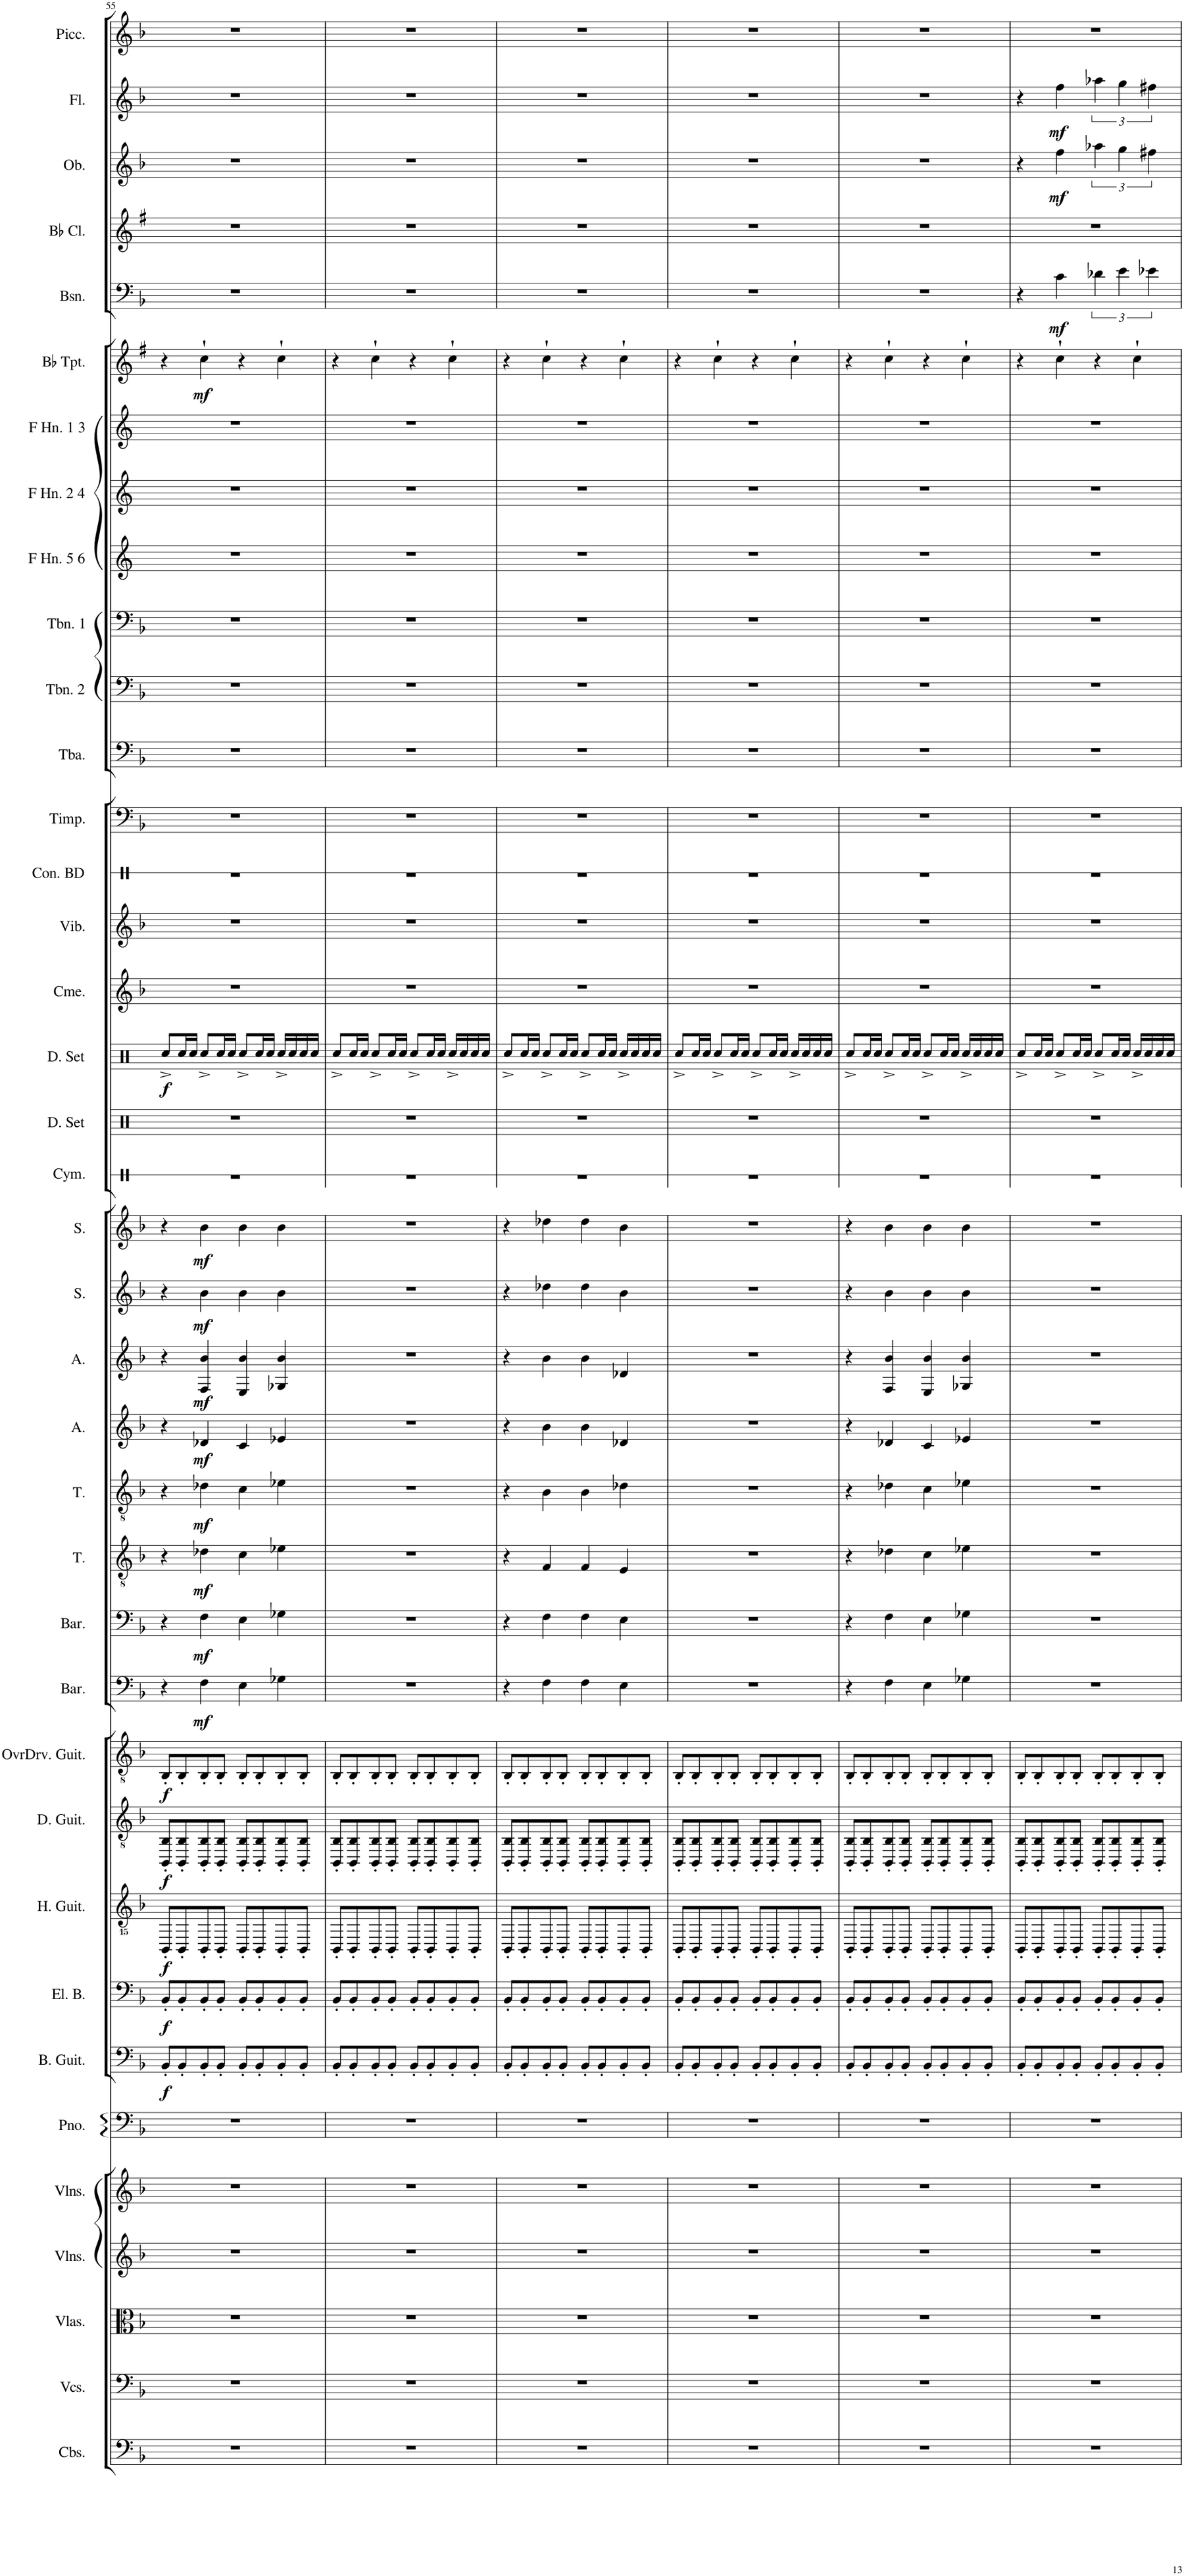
**kern	**kern	**kern	**kern	**kern	**kern	**kern	**dynam	**kern	**dynam	**kern	**dynam	**kern	**dynam	**kern	**dynam	**kern	**dynam	**kern	**dynam	**kern	**dynam	**kern	**dynam	**kern	**dynam	**kern	**dynam	**kern	**dynam	**kern	**dynam	**kern	**kern	**kern	**dynam	**kern	**kern	**kern	**kern	**kern	**kern	**kern	**kern	**kern	**kern	**kern	**dynam	**kern	**dynam	**kern	**kern	**dynam	**kern	**dynam	**kern
*part38	*part37	*part36	*part35	*part34	*part33	*part32	*part32	*part31	*part31	*part30	*part30	*part29	*part29	*part28	*part28	*part27	*part27	*part26	*part26	*part25	*part25	*part24	*part24	*part23	*part23	*part22	*part22	*part21	*part21	*part20	*part20	*part19	*part18	*part17	*part17	*part16	*part15	*part14	*part13	*part12	*part11	*part10	*part9	*part8	*part7	*part6	*part6	*part5	*part5	*part4	*part3	*part3	*part2	*part2	*part1
*staff38	*staff37	*staff36	*staff35	*staff34	*staff33	*staff32	*staff32	*staff31	*staff31	*staff30	*staff30	*staff29	*staff29	*staff28	*staff28	*staff27	*staff27	*staff26	*staff26	*staff25	*staff25	*staff24	*staff24	*staff23	*staff23	*staff22	*staff22	*staff21	*staff21	*staff20	*staff20	*staff19	*staff18	*staff17	*staff17	*staff16	*staff15	*staff14	*staff13	*staff12	*staff11	*staff10	*staff9	*staff8	*staff7	*staff6	*staff6	*staff5	*staff5	*staff4	*staff3	*staff3	*staff2	*staff2	*staff1
*I"Contrabasses	*I"Violoncellos	*I"Violas	*I"Violins	*I"Violins	*I"Piano	*I"Bass Guitar	*	*I"Electric Bass	*	*I"Guitar Harmonics	*	*I"Distortion Guitar	*	*I"Overdrive Guitar	*	*I"Baritone	*	*I"Baritone	*	*I"Tenor	*	*I"Tenor	*	*I"Alto	*	*I"Alto	*	*I"Soprano	*	*I"Soprano	*	*I"Cymbal	*I"Drumset	*I"Drumset	*	*I"Chimes	*I"Vibraphone	*I"Concert Bass Drum	*I"Timpani	*I"Tuba	*I"Trombone 2	*I"Trombone 1	*I"F Horn 5  6	*I"F Horn 2 4	*I"F Horn 1 3	*I"Bb Trumpet	*	*I"Bassoons	*	*I"Bb Clarinet	*I"Oboes	*	*I"Flutes	*	*I"Piccolo
*I'Cbs.	*I'Vcs.	*I'Vlas.	*I'Vlns.	*I'Vlns.	*I'Pno.	*I'B. Guit.	*	*I'El. B.	*	*	*	*I'D. Guit.	*	*I'OvrDrv. Guit.	*	*I'Bar.	*	*I'Bar.	*	*I'T.	*	*I'T.	*	*I'A.	*	*I'A.	*	*I'S.	*	*I'S.	*	*I'Cym.	*I'D. Set	*I'D. Set	*	*I'Cme.	*I'Vib.	*I'Con. BD	*I'Timp.	*I'Tba.	*I'Tbn. 2	*I'Tbn. 1	*I'F Hn. 5 6	*I'F Hn. 2 4	*I'F Hn. 1 3	*I'Bb Tpt.	*	*I'Bsn.	*	*I'Bb Cl.	*I'Ob.	*	*I'Fl.	*	*I'Picc.
!!LO:PB:g=z
*clefF4	*clefF4	*clefC3	*clefG2	*clefG2	*clefF4	*clefF4	*	*clefF4	*	*clefGvv2	*	*clefGv2	*	*clefGv2	*	*clefF4	*	*clefF4	*	*clefGv2	*	*clefGv2	*	*clefG2	*	*clefG2	*	*clefG2	*	*clefG2	*	*clefX	*clefX	*clefX	*	*clefG2	*clefG2	*clefX	*clefF4	*clefF4	*clefF4	*clefF4	*clefG2	*clefG2	*clefG2	*clefG2	*	*clefF4	*	*clefG2	*clefG2	*	*clefG2	*	*clefG2
*Trd7c12	*	*	*	*	*	*Trd7c12	*	*Trd7c12	*	*	*	*	*	*	*	*	*	*	*	*	*	*	*	*	*	*	*	*	*	*	*	*	*	*	*	*	*	*	*	*	*	*	*Trd4c7	*Trd4c7	*Trd4c7	*Trd1c2	*	*	*	*Trd1c2	*	*	*	*	*Trd-7c-12
*k[b-]	*k[b-]	*k[b-]	*k[b-]	*k[b-]	*k[b-]	*k[b-]	*	*k[b-]	*	*k[b-]	*	*k[b-]	*	*k[b-]	*	*k[b-]	*	*k[b-]	*	*k[b-]	*	*k[b-]	*	*k[b-]	*	*k[b-]	*	*k[b-]	*	*k[b-]	*	*k[]	*k[]	*k[]	*	*k[b-]	*k[b-]	*k[]	*k[b-]	*k[b-]	*k[b-]	*k[b-]	*k[]	*k[]	*k[]	*k[f#]	*	*k[b-]	*	*k[f#]	*k[b-]	*	*k[b-]	*	*k[b-]
*M4/4	*M4/4	*M4/4	*M4/4	*M4/4	*M4/4	*M4/4	*	*M4/4	*	*M4/4	*	*M4/4	*	*M4/4	*	*M4/4	*	*M4/4	*	*M4/4	*	*M4/4	*	*M4/4	*	*M4/4	*	*M4/4	*	*M4/4	*	*M4/4	*M4/4	*M4/4	*	*M4/4	*M4/4	*M4/4	*M4/4	*M4/4	*M4/4	*M4/4	*M4/4	*M4/4	*M4/4	*M4/4	*	*M4/4	*	*M4/4	*M4/4	*	*M4/4	*	*M4/4
=55	=55	=55	=55	=55	=55	=55	=55	=55	=55	=55	=55	=55	=55	=55	=55	=55	=55	=55	=55	=55	=55	=55	=55	=55	=55	=55	=55	=55	=55	=55	=55	=55	=55	=55	=55	=55	=55	=55	=55	=55	=55	=55	=55	=55	=55	=55	=55	=55	=55	=55	=55	=55	=55	=55	=55
!	!	!	!	!	!	!	!LO:DY:b	!	!LO:DY:b	!	!LO:DY:b	!	!LO:DY:b	!	!LO:DY:b	!	!	!	!	!	!	!	!	!	!	!	!	!	!	!	!	!	!	!	!LO:DY:b	!	!	!	!	!	!	!	!	!	!	!	!	!	!	!	!	!	!	!	!
1r	1r	1r	1r	1r	1r	8BB-'/L	f	8BB-'/L	f	8BBBB-'/L	f	8BBB-/' 8BB-/'L	f	8BB-'/L	f	4r	.	4r	.	4r	.	4r	.	4r	.	4r	.	4r	.	4r	.	1r	1r	8Rcc^/L	f	1r	1r	1r	1r	1r	1r	1r	1r	1r	1r	4r	.	1r	.	1r	1r	.	1r	.	1r
.	.	.	.	.	.	8BB-'/	.	8BB-'/	.	8BBBB-'/	.	8BBB-/' 8BB-/'	.	8BB-'/	.	.	.	.	.	.	.	.	.	.	.	.	.	.	.	.	.	.	.	16Rcc/L	.	.	.	.	.	.	.	.	.	.	.	.	.	.	.	.	.	.	.	.	.
.	.	.	.	.	.	.	.	.	.	.	.	.	.	.	.	.	.	.	.	.	.	.	.	.	.	.	.	.	.	.	.	.	.	16Rcc/JJ	.	.	.	.	.	.	.	.	.	.	.	.	.	.	.	.	.	.	.	.	.
!	!	!	!	!	!	!	!	!	!	!	!	!	!	!	!	!	!LO:DY:b	!	!LO:DY:b	!	!LO:DY:b	!	!LO:DY:b	!	!LO:DY:b	!	!LO:DY:b	!	!LO:DY:b	!	!LO:DY:b	!	!	!	!	!	!	!	!	!	!	!	!	!	!	!	!LO:DY:b	!	!	!	!	!	!	!	!
.	.	.	.	.	.	8BB-'/	.	8BB-'/	.	8BBBB-'/	.	8BBB-/' 8BB-/'	.	8BB-'/	.	4F^\	mf	4F^\	mf	4d-X^\	mf	4d-X^\	mf	4d-X^/	mf	4F/^ 4b-/^	mf	4b-^\	mf	4b-^\	mf	.	.	8Rcc^/L	.	.	.	.	.	.	.	.	.	.	.	4cc`\	mf	.	.	.	.	.	.	.	.
.	.	.	.	.	.	8BB-'/J	.	8BB-'/J	.	8BBBB-'/J	.	8BBB-/' 8BB-/'J	.	8BB-'/J	.	.	.	.	.	.	.	.	.	.	.	.	.	.	.	.	.	.	.	16Rcc/L	.	.	.	.	.	.	.	.	.	.	.	.	.	.	.	.	.	.	.	.	.
.	.	.	.	.	.	.	.	.	.	.	.	.	.	.	.	.	.	.	.	.	.	.	.	.	.	.	.	.	.	.	.	.	.	16Rcc/JJ	.	.	.	.	.	.	.	.	.	.	.	.	.	.	.	.	.	.	.	.	.
.	.	.	.	.	.	8BB-'/L	.	8BB-'/L	.	8BBBB-'/L	.	8BBB-/' 8BB-/'L	.	8BB-'/L	.	4E^\	.	4E^\	.	4c^\	.	4c^\	.	4c^/	.	4E/^ 4b-/^	.	4b-^\	.	4b-^\	.	.	.	8Rcc^/L	.	.	.	.	.	.	.	.	.	.	.	4r	.	.	.	.	.	.	.	.	.
.	.	.	.	.	.	8BB-'/	.	8BB-'/	.	8BBBB-'/	.	8BBB-/' 8BB-/'	.	8BB-'/	.	.	.	.	.	.	.	.	.	.	.	.	.	.	.	.	.	.	.	16Rcc/L	.	.	.	.	.	.	.	.	.	.	.	.	.	.	.	.	.	.	.	.	.
.	.	.	.	.	.	.	.	.	.	.	.	.	.	.	.	.	.	.	.	.	.	.	.	.	.	.	.	.	.	.	.	.	.	16Rcc/JJ	.	.	.	.	.	.	.	.	.	.	.	.	.	.	.	.	.	.	.	.	.
.	.	.	.	.	.	8BB-'/	.	8BB-'/	.	8BBBB-'/	.	8BBB-/' 8BB-/'	.	8BB-'/	.	4G-X^\	.	4G-X^\	.	4e-X^\	.	4e-X^\	.	4e-X^/	.	4G-X/^ 4b-/^	.	4b-^\	.	4b-^\	.	.	.	16Rcc^/LL	.	.	.	.	.	.	.	.	.	.	.	4cc`\	.	.	.	.	.	.	.	.	.
.	.	.	.	.	.	.	.	.	.	.	.	.	.	.	.	.	.	.	.	.	.	.	.	.	.	.	.	.	.	.	.	.	.	16Rcc/	.	.	.	.	.	.	.	.	.	.	.	.	.	.	.	.	.	.	.	.	.
.	.	.	.	.	.	8BB-'/J	.	8BB-'/J	.	8BBBB-'/J	.	8BBB-/' 8BB-/'J	.	8BB-'/J	.	.	.	.	.	.	.	.	.	.	.	.	.	.	.	.	.	.	.	16Rcc/	.	.	.	.	.	.	.	.	.	.	.	.	.	.	.	.	.	.	.	.	.
.	.	.	.	.	.	.	.	.	.	.	.	.	.	.	.	.	.	.	.	.	.	.	.	.	.	.	.	.	.	.	.	.	.	16Rcc/JJ	.	.	.	.	.	.	.	.	.	.	.	.	.	.	.	.	.	.	.	.	.
=56	=56	=56	=56	=56	=56	=56	=56	=56	=56	=56	=56	=56	=56	=56	=56	=56	=56	=56	=56	=56	=56	=56	=56	=56	=56	=56	=56	=56	=56	=56	=56	=56	=56	=56	=56	=56	=56	=56	=56	=56	=56	=56	=56	=56	=56	=56	=56	=56	=56	=56	=56	=56	=56	=56	=56
1r	1r	1r	1r	1r	1r	8BB-'/L	.	8BB-'/L	.	8BBBB-'/L	.	8BBB-/' 8BB-/'L	.	8BB-'/L	.	1r	.	1r	.	1r	.	1r	.	1r	.	1r	.	1r	.	1r	.	1r	1r	8Rcc^/L	.	1r	1r	1r	1r	1r	1r	1r	1r	1r	1r	4r	.	1r	.	1r	1r	.	1r	.	1r
.	.	.	.	.	.	8BB-'/	.	8BB-'/	.	8BBBB-'/	.	8BBB-/' 8BB-/'	.	8BB-'/	.	.	.	.	.	.	.	.	.	.	.	.	.	.	.	.	.	.	.	16Rcc/L	.	.	.	.	.	.	.	.	.	.	.	.	.	.	.	.	.	.	.	.	.
.	.	.	.	.	.	.	.	.	.	.	.	.	.	.	.	.	.	.	.	.	.	.	.	.	.	.	.	.	.	.	.	.	.	16Rcc/JJ	.	.	.	.	.	.	.	.	.	.	.	.	.	.	.	.	.	.	.	.	.
.	.	.	.	.	.	8BB-'/	.	8BB-'/	.	8BBBB-'/	.	8BBB-/' 8BB-/'	.	8BB-'/	.	.	.	.	.	.	.	.	.	.	.	.	.	.	.	.	.	.	.	8Rcc^/L	.	.	.	.	.	.	.	.	.	.	.	4cc`\	.	.	.	.	.	.	.	.	.
.	.	.	.	.	.	8BB-'/J	.	8BB-'/J	.	8BBBB-'/J	.	8BBB-/' 8BB-/'J	.	8BB-'/J	.	.	.	.	.	.	.	.	.	.	.	.	.	.	.	.	.	.	.	16Rcc/L	.	.	.	.	.	.	.	.	.	.	.	.	.	.	.	.	.	.	.	.	.
.	.	.	.	.	.	.	.	.	.	.	.	.	.	.	.	.	.	.	.	.	.	.	.	.	.	.	.	.	.	.	.	.	.	16Rcc/JJ	.	.	.	.	.	.	.	.	.	.	.	.	.	.	.	.	.	.	.	.	.
.	.	.	.	.	.	8BB-'/L	.	8BB-'/L	.	8BBBB-'/L	.	8BBB-/' 8BB-/'L	.	8BB-'/L	.	.	.	.	.	.	.	.	.	.	.	.	.	.	.	.	.	.	.	8Rcc^/L	.	.	.	.	.	.	.	.	.	.	.	4r	.	.	.	.	.	.	.	.	.
.	.	.	.	.	.	8BB-'/	.	8BB-'/	.	8BBBB-'/	.	8BBB-/' 8BB-/'	.	8BB-'/	.	.	.	.	.	.	.	.	.	.	.	.	.	.	.	.	.	.	.	16Rcc/L	.	.	.	.	.	.	.	.	.	.	.	.	.	.	.	.	.	.	.	.	.
.	.	.	.	.	.	.	.	.	.	.	.	.	.	.	.	.	.	.	.	.	.	.	.	.	.	.	.	.	.	.	.	.	.	16Rcc/JJ	.	.	.	.	.	.	.	.	.	.	.	.	.	.	.	.	.	.	.	.	.
.	.	.	.	.	.	8BB-'/	.	8BB-'/	.	8BBBB-'/	.	8BBB-/' 8BB-/'	.	8BB-'/	.	.	.	.	.	.	.	.	.	.	.	.	.	.	.	.	.	.	.	16Rcc^/LL	.	.	.	.	.	.	.	.	.	.	.	4cc`\	.	.	.	.	.	.	.	.	.
.	.	.	.	.	.	.	.	.	.	.	.	.	.	.	.	.	.	.	.	.	.	.	.	.	.	.	.	.	.	.	.	.	.	16Rcc/	.	.	.	.	.	.	.	.	.	.	.	.	.	.	.	.	.	.	.	.	.
.	.	.	.	.	.	8BB-'/J	.	8BB-'/J	.	8BBBB-'/J	.	8BBB-/' 8BB-/'J	.	8BB-'/J	.	.	.	.	.	.	.	.	.	.	.	.	.	.	.	.	.	.	.	16Rcc/	.	.	.	.	.	.	.	.	.	.	.	.	.	.	.	.	.	.	.	.	.
.	.	.	.	.	.	.	.	.	.	.	.	.	.	.	.	.	.	.	.	.	.	.	.	.	.	.	.	.	.	.	.	.	.	16Rcc/JJ	.	.	.	.	.	.	.	.	.	.	.	.	.	.	.	.	.	.	.	.	.
=57	=57	=57	=57	=57	=57	=57	=57	=57	=57	=57	=57	=57	=57	=57	=57	=57	=57	=57	=57	=57	=57	=57	=57	=57	=57	=57	=57	=57	=57	=57	=57	=57	=57	=57	=57	=57	=57	=57	=57	=57	=57	=57	=57	=57	=57	=57	=57	=57	=57	=57	=57	=57	=57	=57	=57
1r	1r	1r	1r	1r	1r	8BB-'/L	.	8BB-'/L	.	8BBBB-'/L	.	8BBB-/' 8BB-/'L	.	8BB-'/L	.	4r	.	4r	.	4r	.	4r	.	4r	.	4r	.	4r	.	4r	.	1r	1r	8Rcc^/L	.	1r	1r	1r	1r	1r	1r	1r	1r	1r	1r	4r	.	1r	.	1r	1r	.	1r	.	1r
.	.	.	.	.	.	8BB-'/	.	8BB-'/	.	8BBBB-'/	.	8BBB-/' 8BB-/'	.	8BB-'/	.	.	.	.	.	.	.	.	.	.	.	.	.	.	.	.	.	.	.	16Rcc/L	.	.	.	.	.	.	.	.	.	.	.	.	.	.	.	.	.	.	.	.	.
.	.	.	.	.	.	.	.	.	.	.	.	.	.	.	.	.	.	.	.	.	.	.	.	.	.	.	.	.	.	.	.	.	.	16Rcc/JJ	.	.	.	.	.	.	.	.	.	.	.	.	.	.	.	.	.	.	.	.	.
.	.	.	.	.	.	8BB-'/	.	8BB-'/	.	8BBBB-'/	.	8BBB-/' 8BB-/'	.	8BB-'/	.	4F^\	.	4F^\	.	4F^/	.	4B-^\	.	4b-^\	.	4b-^\	.	4dd-X^\	.	4dd-X^\	.	.	.	8Rcc^/L	.	.	.	.	.	.	.	.	.	.	.	4cc`\	.	.	.	.	.	.	.	.	.
.	.	.	.	.	.	8BB-'/J	.	8BB-'/J	.	8BBBB-'/J	.	8BBB-/' 8BB-/'J	.	8BB-'/J	.	.	.	.	.	.	.	.	.	.	.	.	.	.	.	.	.	.	.	16Rcc/L	.	.	.	.	.	.	.	.	.	.	.	.	.	.	.	.	.	.	.	.	.
.	.	.	.	.	.	.	.	.	.	.	.	.	.	.	.	.	.	.	.	.	.	.	.	.	.	.	.	.	.	.	.	.	.	16Rcc/JJ	.	.	.	.	.	.	.	.	.	.	.	.	.	.	.	.	.	.	.	.	.
.	.	.	.	.	.	8BB-'/L	.	8BB-'/L	.	8BBBB-'/L	.	8BBB-/' 8BB-/'L	.	8BB-'/L	.	4F^\	.	4F^\	.	4F^/	.	4B-^\	.	4b-^\	.	4b-^\	.	4dd-^\	.	4dd-^\	.	.	.	8Rcc^/L	.	.	.	.	.	.	.	.	.	.	.	4r	.	.	.	.	.	.	.	.	.
.	.	.	.	.	.	8BB-'/	.	8BB-'/	.	8BBBB-'/	.	8BBB-/' 8BB-/'	.	8BB-'/	.	.	.	.	.	.	.	.	.	.	.	.	.	.	.	.	.	.	.	16Rcc/L	.	.	.	.	.	.	.	.	.	.	.	.	.	.	.	.	.	.	.	.	.
.	.	.	.	.	.	.	.	.	.	.	.	.	.	.	.	.	.	.	.	.	.	.	.	.	.	.	.	.	.	.	.	.	.	16Rcc/JJ	.	.	.	.	.	.	.	.	.	.	.	.	.	.	.	.	.	.	.	.	.
.	.	.	.	.	.	8BB-'/	.	8BB-'/	.	8BBBB-'/	.	8BBB-/' 8BB-/'	.	8BB-'/	.	4E^\	.	4E^\	.	4E^/	.	4d-X^\	.	4d-X^/	.	4d-X^/	.	4b-^\	.	4b-^\	.	.	.	16Rcc^/LL	.	.	.	.	.	.	.	.	.	.	.	4cc`\	.	.	.	.	.	.	.	.	.
.	.	.	.	.	.	.	.	.	.	.	.	.	.	.	.	.	.	.	.	.	.	.	.	.	.	.	.	.	.	.	.	.	.	16Rcc/	.	.	.	.	.	.	.	.	.	.	.	.	.	.	.	.	.	.	.	.	.
.	.	.	.	.	.	8BB-'/J	.	8BB-'/J	.	8BBBB-'/J	.	8BBB-/' 8BB-/'J	.	8BB-'/J	.	.	.	.	.	.	.	.	.	.	.	.	.	.	.	.	.	.	.	16Rcc/	.	.	.	.	.	.	.	.	.	.	.	.	.	.	.	.	.	.	.	.	.
.	.	.	.	.	.	.	.	.	.	.	.	.	.	.	.	.	.	.	.	.	.	.	.	.	.	.	.	.	.	.	.	.	.	16Rcc/JJ	.	.	.	.	.	.	.	.	.	.	.	.	.	.	.	.	.	.	.	.	.
=58	=58	=58	=58	=58	=58	=58	=58	=58	=58	=58	=58	=58	=58	=58	=58	=58	=58	=58	=58	=58	=58	=58	=58	=58	=58	=58	=58	=58	=58	=58	=58	=58	=58	=58	=58	=58	=58	=58	=58	=58	=58	=58	=58	=58	=58	=58	=58	=58	=58	=58	=58	=58	=58	=58	=58
1r	1r	1r	1r	1r	1r	8BB-'/L	.	8BB-'/L	.	8BBBB-'/L	.	8BBB-/' 8BB-/'L	.	8BB-'/L	.	1r	.	1r	.	1r	.	1r	.	1r	.	1r	.	1r	.	1r	.	1r	1r	8Rcc^/L	.	1r	1r	1r	1r	1r	1r	1r	1r	1r	1r	4r	.	1r	.	1r	1r	.	1r	.	1r
.	.	.	.	.	.	8BB-'/	.	8BB-'/	.	8BBBB-'/	.	8BBB-/' 8BB-/'	.	8BB-'/	.	.	.	.	.	.	.	.	.	.	.	.	.	.	.	.	.	.	.	16Rcc/L	.	.	.	.	.	.	.	.	.	.	.	.	.	.	.	.	.	.	.	.	.
.	.	.	.	.	.	.	.	.	.	.	.	.	.	.	.	.	.	.	.	.	.	.	.	.	.	.	.	.	.	.	.	.	.	16Rcc/JJ	.	.	.	.	.	.	.	.	.	.	.	.	.	.	.	.	.	.	.	.	.
.	.	.	.	.	.	8BB-'/	.	8BB-'/	.	8BBBB-'/	.	8BBB-/' 8BB-/'	.	8BB-'/	.	.	.	.	.	.	.	.	.	.	.	.	.	.	.	.	.	.	.	8Rcc^/L	.	.	.	.	.	.	.	.	.	.	.	4cc`\	.	.	.	.	.	.	.	.	.
.	.	.	.	.	.	8BB-'/J	.	8BB-'/J	.	8BBBB-'/J	.	8BBB-/' 8BB-/'J	.	8BB-'/J	.	.	.	.	.	.	.	.	.	.	.	.	.	.	.	.	.	.	.	16Rcc/L	.	.	.	.	.	.	.	.	.	.	.	.	.	.	.	.	.	.	.	.	.
.	.	.	.	.	.	.	.	.	.	.	.	.	.	.	.	.	.	.	.	.	.	.	.	.	.	.	.	.	.	.	.	.	.	16Rcc/JJ	.	.	.	.	.	.	.	.	.	.	.	.	.	.	.	.	.	.	.	.	.
.	.	.	.	.	.	8BB-'/L	.	8BB-'/L	.	8BBBB-'/L	.	8BBB-/' 8BB-/'L	.	8BB-'/L	.	.	.	.	.	.	.	.	.	.	.	.	.	.	.	.	.	.	.	8Rcc^/L	.	.	.	.	.	.	.	.	.	.	.	4r	.	.	.	.	.	.	.	.	.
.	.	.	.	.	.	8BB-'/	.	8BB-'/	.	8BBBB-'/	.	8BBB-/' 8BB-/'	.	8BB-'/	.	.	.	.	.	.	.	.	.	.	.	.	.	.	.	.	.	.	.	16Rcc/L	.	.	.	.	.	.	.	.	.	.	.	.	.	.	.	.	.	.	.	.	.
.	.	.	.	.	.	.	.	.	.	.	.	.	.	.	.	.	.	.	.	.	.	.	.	.	.	.	.	.	.	.	.	.	.	16Rcc/JJ	.	.	.	.	.	.	.	.	.	.	.	.	.	.	.	.	.	.	.	.	.
.	.	.	.	.	.	8BB-'/	.	8BB-'/	.	8BBBB-'/	.	8BBB-/' 8BB-/'	.	8BB-'/	.	.	.	.	.	.	.	.	.	.	.	.	.	.	.	.	.	.	.	16Rcc^/LL	.	.	.	.	.	.	.	.	.	.	.	4cc`\	.	.	.	.	.	.	.	.	.
.	.	.	.	.	.	.	.	.	.	.	.	.	.	.	.	.	.	.	.	.	.	.	.	.	.	.	.	.	.	.	.	.	.	16Rcc/	.	.	.	.	.	.	.	.	.	.	.	.	.	.	.	.	.	.	.	.	.
.	.	.	.	.	.	8BB-'/J	.	8BB-'/J	.	8BBBB-'/J	.	8BBB-/' 8BB-/'J	.	8BB-'/J	.	.	.	.	.	.	.	.	.	.	.	.	.	.	.	.	.	.	.	16Rcc/	.	.	.	.	.	.	.	.	.	.	.	.	.	.	.	.	.	.	.	.	.
.	.	.	.	.	.	.	.	.	.	.	.	.	.	.	.	.	.	.	.	.	.	.	.	.	.	.	.	.	.	.	.	.	.	16Rcc/JJ	.	.	.	.	.	.	.	.	.	.	.	.	.	.	.	.	.	.	.	.	.
=59	=59	=59	=59	=59	=59	=59	=59	=59	=59	=59	=59	=59	=59	=59	=59	=59	=59	=59	=59	=59	=59	=59	=59	=59	=59	=59	=59	=59	=59	=59	=59	=59	=59	=59	=59	=59	=59	=59	=59	=59	=59	=59	=59	=59	=59	=59	=59	=59	=59	=59	=59	=59	=59	=59	=59
1r	1r	1r	1r	1r	1r	8BB-'/L	.	8BB-'/L	.	8BBBB-'/L	.	8BBB-/' 8BB-/'L	.	8BB-'/L	.	4r	.	4r	.	4r	.	4r	.	4r	.	4r	.	4r	.	4r	.	1r	1r	8Rcc^/L	.	1r	1r	1r	1r	1r	1r	1r	1r	1r	1r	4r	.	1r	.	1r	1r	.	1r	.	1r
.	.	.	.	.	.	8BB-'/	.	8BB-'/	.	8BBBB-'/	.	8BBB-/' 8BB-/'	.	8BB-'/	.	.	.	.	.	.	.	.	.	.	.	.	.	.	.	.	.	.	.	16Rcc/L	.	.	.	.	.	.	.	.	.	.	.	.	.	.	.	.	.	.	.	.	.
.	.	.	.	.	.	.	.	.	.	.	.	.	.	.	.	.	.	.	.	.	.	.	.	.	.	.	.	.	.	.	.	.	.	16Rcc/JJ	.	.	.	.	.	.	.	.	.	.	.	.	.	.	.	.	.	.	.	.	.
.	.	.	.	.	.	8BB-'/	.	8BB-'/	.	8BBBB-'/	.	8BBB-/' 8BB-/'	.	8BB-'/	.	4F^\	.	4F^\	.	4d-X^\	.	4d-X^\	.	4d-X^/	.	4F/^ 4b-/^	.	4b-^\	.	4b-^\	.	.	.	8Rcc^/L	.	.	.	.	.	.	.	.	.	.	.	4cc`\	.	.	.	.	.	.	.	.	.
.	.	.	.	.	.	8BB-'/J	.	8BB-'/J	.	8BBBB-'/J	.	8BBB-/' 8BB-/'J	.	8BB-'/J	.	.	.	.	.	.	.	.	.	.	.	.	.	.	.	.	.	.	.	16Rcc/L	.	.	.	.	.	.	.	.	.	.	.	.	.	.	.	.	.	.	.	.	.
.	.	.	.	.	.	.	.	.	.	.	.	.	.	.	.	.	.	.	.	.	.	.	.	.	.	.	.	.	.	.	.	.	.	16Rcc/JJ	.	.	.	.	.	.	.	.	.	.	.	.	.	.	.	.	.	.	.	.	.
.	.	.	.	.	.	8BB-'/L	.	8BB-'/L	.	8BBBB-'/L	.	8BBB-/' 8BB-/'L	.	8BB-'/L	.	4E^\	.	4E^\	.	4c^\	.	4c^\	.	4c^/	.	4E/^ 4b-/^	.	4b-^\	.	4b-^\	.	.	.	8Rcc^/L	.	.	.	.	.	.	.	.	.	.	.	4r	.	.	.	.	.	.	.	.	.
.	.	.	.	.	.	8BB-'/	.	8BB-'/	.	8BBBB-'/	.	8BBB-/' 8BB-/'	.	8BB-'/	.	.	.	.	.	.	.	.	.	.	.	.	.	.	.	.	.	.	.	16Rcc/L	.	.	.	.	.	.	.	.	.	.	.	.	.	.	.	.	.	.	.	.	.
.	.	.	.	.	.	.	.	.	.	.	.	.	.	.	.	.	.	.	.	.	.	.	.	.	.	.	.	.	.	.	.	.	.	16Rcc/JJ	.	.	.	.	.	.	.	.	.	.	.	.	.	.	.	.	.	.	.	.	.
.	.	.	.	.	.	8BB-'/	.	8BB-'/	.	8BBBB-'/	.	8BBB-/' 8BB-/'	.	8BB-'/	.	4G-X^\	.	4G-X^\	.	4e-X^\	.	4e-X^\	.	4e-X^/	.	4G-X/^ 4b-/^	.	4b-^\	.	4b-^\	.	.	.	16Rcc^/LL	.	.	.	.	.	.	.	.	.	.	.	4cc`\	.	.	.	.	.	.	.	.	.
.	.	.	.	.	.	.	.	.	.	.	.	.	.	.	.	.	.	.	.	.	.	.	.	.	.	.	.	.	.	.	.	.	.	16Rcc/	.	.	.	.	.	.	.	.	.	.	.	.	.	.	.	.	.	.	.	.	.
.	.	.	.	.	.	8BB-'/J	.	8BB-'/J	.	8BBBB-'/J	.	8BBB-/' 8BB-/'J	.	8BB-'/J	.	.	.	.	.	.	.	.	.	.	.	.	.	.	.	.	.	.	.	16Rcc/	.	.	.	.	.	.	.	.	.	.	.	.	.	.	.	.	.	.	.	.	.
.	.	.	.	.	.	.	.	.	.	.	.	.	.	.	.	.	.	.	.	.	.	.	.	.	.	.	.	.	.	.	.	.	.	16Rcc/JJ	.	.	.	.	.	.	.	.	.	.	.	.	.	.	.	.	.	.	.	.	.
=60	=60	=60	=60	=60	=60	=60	=60	=60	=60	=60	=60	=60	=60	=60	=60	=60	=60	=60	=60	=60	=60	=60	=60	=60	=60	=60	=60	=60	=60	=60	=60	=60	=60	=60	=60	=60	=60	=60	=60	=60	=60	=60	=60	=60	=60	=60	=60	=60	=60	=60	=60	=60	=60	=60	=60
1r	1r	1r	1r	1r	1r	8BB-'/L	.	8BB-'/L	.	8BBBB-'/L	.	8BBB-/' 8BB-/'L	.	8BB-'/L	.	1r	.	1r	.	1r	.	1r	.	1r	.	1r	.	1r	.	1r	.	1r	1r	8Rcc^/L	.	1r	1r	1r	1r	1r	1r	1r	1r	1r	1r	4r	.	4r	.	1r	4r	.	4r	.	1r
.	.	.	.	.	.	8BB-'/	.	8BB-'/	.	8BBBB-'/	.	8BBB-/' 8BB-/'	.	8BB-'/	.	.	.	.	.	.	.	.	.	.	.	.	.	.	.	.	.	.	.	16Rcc/L	.	.	.	.	.	.	.	.	.	.	.	.	.	.	.	.	.	.	.	.	.
.	.	.	.	.	.	.	.	.	.	.	.	.	.	.	.	.	.	.	.	.	.	.	.	.	.	.	.	.	.	.	.	.	.	16Rcc/JJ	.	.	.	.	.	.	.	.	.	.	.	.	.	.	.	.	.	.	.	.	.
!	!	!	!	!	!	!	!	!	!	!	!	!	!	!	!	!	!	!	!	!	!	!	!	!	!	!	!	!	!	!	!	!	!	!	!	!	!	!	!	!	!	!	!	!	!	!	!	!	!LO:DY:b	!	!	!LO:DY:b	!	!LO:DY:b	!
.	.	.	.	.	.	8BB-'/	.	8BB-'/	.	8BBBB-'/	.	8BBB-/' 8BB-/'	.	8BB-'/	.	.	.	.	.	.	.	.	.	.	.	.	.	.	.	.	.	.	.	8Rcc^/L	.	.	.	.	.	.	.	.	.	.	.	4cc`\	.	4c^\	mf	.	4ff\	mf	4ff\	mf	.
.	.	.	.	.	.	8BB-'/J	.	8BB-'/J	.	8BBBB-'/J	.	8BBB-/' 8BB-/'J	.	8BB-'/J	.	.	.	.	.	.	.	.	.	.	.	.	.	.	.	.	.	.	.	16Rcc/L	.	.	.	.	.	.	.	.	.	.	.	.	.	.	.	.	.	.	.	.	.
.	.	.	.	.	.	.	.	.	.	.	.	.	.	.	.	.	.	.	.	.	.	.	.	.	.	.	.	.	.	.	.	.	.	16Rcc/JJ	.	.	.	.	.	.	.	.	.	.	.	.	.	.	.	.	.	.	.	.	.
.	.	.	.	.	.	8BB-'/L	.	8BB-'/L	.	8BBBB-'/L	.	8BBB-/' 8BB-/'L	.	8BB-'/L	.	.	.	.	.	.	.	.	.	.	.	.	.	.	.	.	.	.	.	8Rcc^/L	.	.	.	.	.	.	.	.	.	.	.	4r	.	6d-X^\	.	.	6aa-X\	.	6aa-X\	.	.
.	.	.	.	.	.	8BB-'/	.	8BB-'/	.	8BBBB-'/	.	8BBB-/' 8BB-/'	.	8BB-'/	.	.	.	.	.	.	.	.	.	.	.	.	.	.	.	.	.	.	.	16Rcc/L	.	.	.	.	.	.	.	.	.	.	.	.	.	.	.	.	.	.	.	.	.
.	.	.	.	.	.	.	.	.	.	.	.	.	.	.	.	.	.	.	.	.	.	.	.	.	.	.	.	.	.	.	.	.	.	.	.	.	.	.	.	.	.	.	.	.	.	.	.	6e^\	.	.	6gg\	.	6gg\	.	.
.	.	.	.	.	.	.	.	.	.	.	.	.	.	.	.	.	.	.	.	.	.	.	.	.	.	.	.	.	.	.	.	.	.	16Rcc/JJ	.	.	.	.	.	.	.	.	.	.	.	.	.	.	.	.	.	.	.	.	.
.	.	.	.	.	.	8BB-'/	.	8BB-'/	.	8BBBB-'/	.	8BBB-/' 8BB-/'	.	8BB-'/	.	.	.	.	.	.	.	.	.	.	.	.	.	.	.	.	.	.	.	16Rcc^/LL	.	.	.	.	.	.	.	.	.	.	.	4cc`\	.	.	.	.	.	.	.	.	.
.	.	.	.	.	.	.	.	.	.	.	.	.	.	.	.	.	.	.	.	.	.	.	.	.	.	.	.	.	.	.	.	.	.	16Rcc/	.	.	.	.	.	.	.	.	.	.	.	.	.	.	.	.	.	.	.	.	.
.	.	.	.	.	.	.	.	.	.	.	.	.	.	.	.	.	.	.	.	.	.	.	.	.	.	.	.	.	.	.	.	.	.	.	.	.	.	.	.	.	.	.	.	.	.	.	.	6e-X^\	.	.	6ff#X\	.	6ff#X\	.	.
.	.	.	.	.	.	8BB-'/J	.	8BB-'/J	.	8BBBB-'/J	.	8BBB-/' 8BB-/'J	.	8BB-'/J	.	.	.	.	.	.	.	.	.	.	.	.	.	.	.	.	.	.	.	16Rcc/	.	.	.	.	.	.	.	.	.	.	.	.	.	.	.	.	.	.	.	.	.
.	.	.	.	.	.	.	.	.	.	.	.	.	.	.	.	.	.	.	.	.	.	.	.	.	.	.	.	.	.	.	.	.	.	16Rcc/JJ	.	.	.	.	.	.	.	.	.	.	.	.	.	.	.	.	.	.	.	.	.
=	=	=	=	=	=	=	=	=	=	=	=	=	=	=	=	=	=	=	=	=	=	=	=	=	=	=	=	=	=	=	=	=	=	=	=	=	=	=	=	=	=	=	=	=	=	=	=	=	=	=	=	=	=	=	=
*-	*-	*-	*-	*-	*-	*-	*-	*-	*-	*-	*-	*-	*-	*-	*-	*-	*-	*-	*-	*-	*-	*-	*-	*-	*-	*-	*-	*-	*-	*-	*-	*-	*-	*-	*-	*-	*-	*-	*-	*-	*-	*-	*-	*-	*-	*-	*-	*-	*-	*-	*-	*-	*-	*-	*-
